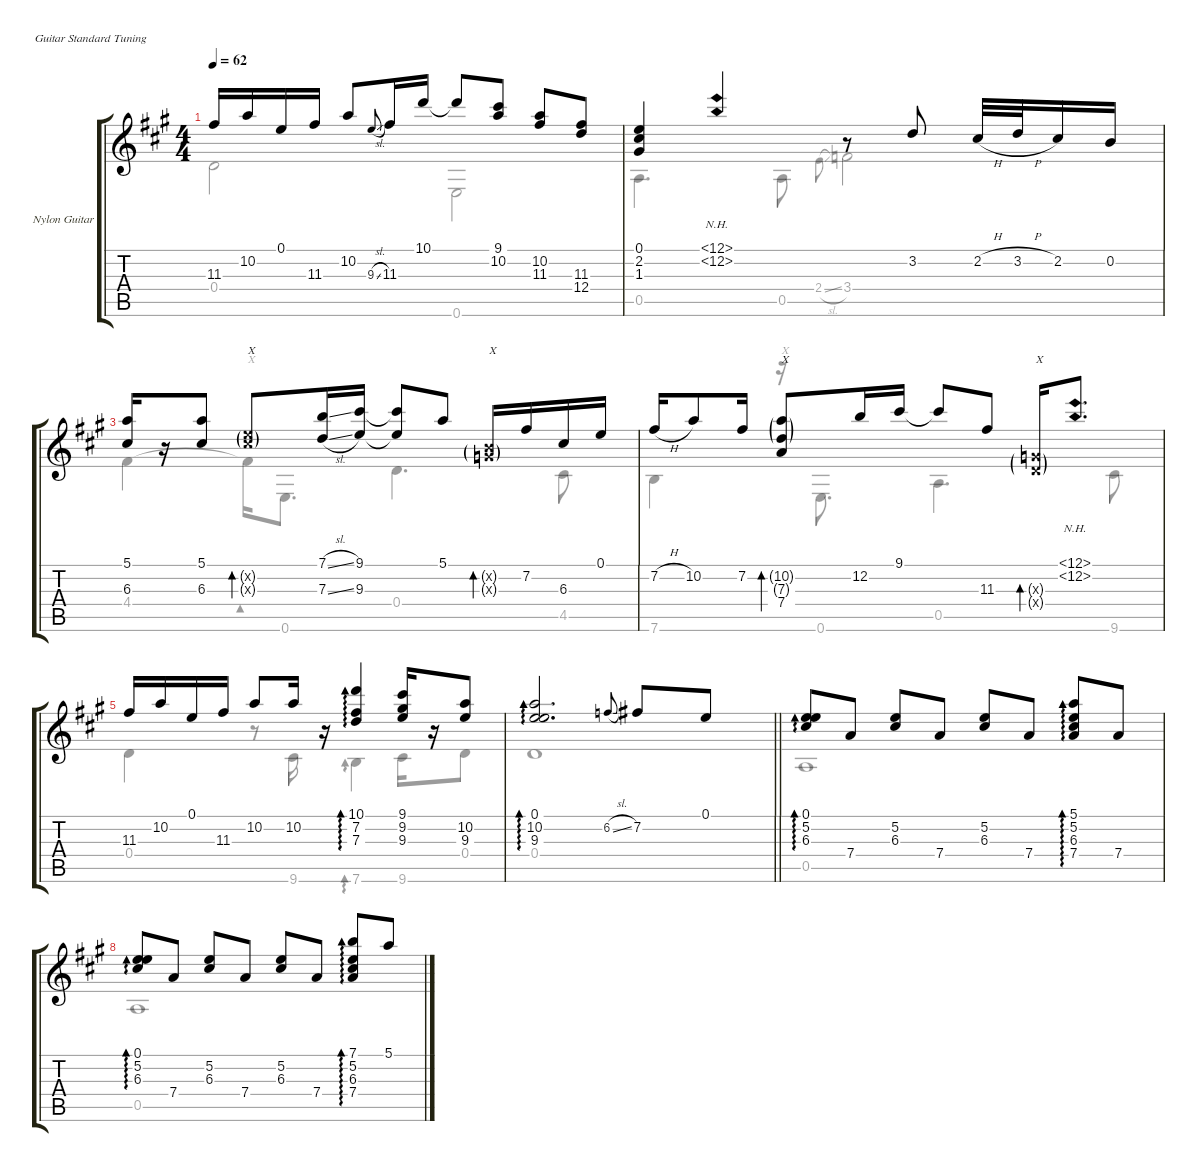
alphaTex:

\defaultSystemsLayout 4
\hideDynamics
\firstSystemTrackNameMode fullname
\firstSystemTrackNameOrientation horizontal
\extendBarLines
\defaultBarNumberDisplay FirstOfSystem
\track ("Nylon Guitar" "n.guit.") {instrument acousticguitarnylon}
\staff {score tabs}
\tuning (E4 B3 G3 D3 A2 E2)
\voice
\ts (4 4)
\tempo 62
\clef g2
\scale
0.356754
\ks a
11.3{acc #}.16{dy mf beam Up} 10.2{acc forcenatural}.16{beam Up} 0.1{acc forcenatural}.16{beam Up} 11.3{acc #}.16{beam Up} 10.2{acc forcenatural}.8{beam Up} 9.3{sl acc forcenatural}.8{gr onbeat beam Up} 11.3{acc #}.16{beam Up} 10.1{acc forcenatural}.16{beam Up} 10.1{t acc forcenatural}.8{beam Up} (9.1{acc #} 10.2{acc forcenatural}).8{beam Up} (10.2{acc forcenatural} 11.3{acc #}).8{beam Up} (11.3{acc #} 12.4{acc forcenatural}).8{beam Up} |
\scale
0.289556 (0.1{acc forcenatural} 2.2{acc #} 1.3{acc #}).4{beam Up} (12.2{nh acc forcenatural} 12.1{nh acc forcenatural}).4{beam Up} r.8{beam Up} 3.2{acc forcenatural}.8{beam Up} 2.2{h acc #}.32{beam Up} 3.2{h acc forcenatural}.32{beam Up} 2.2{acc #}.16{beam Up} 0.2{acc forcenatural}.16{beam Up} |
\scale
0.35369 (5.1{acc forcenatural} 6.3{acc #}).16{beam Up} r.16{beam Up} (6.3{acc #} 5.1{acc forcenatural}).8{beam Up} (5.2{g x acc forcenatural} 6.3{g x acc #}).8{bd 52 txt "X" beam Up} (7.1{sl acc forcenatural} 7.3{sl acc forcenatural}).16{beam Up} (9.1{acc #} 9.3{acc forcenatural}).16{beam Up} (9.1{t acc #} 9.3{t acc forcenatural}).8{beam Up} 5.1{acc forcenatural}.8{beam Up} (0.2{g x acc forcenatural} 0.3{g x acc forcenatural}).16{bd 51 txt "X" beam Up} 7.2{acc #}.16{beam Up} 6.3{acc #}.16{beam Up} 0.1{acc forcenatural}.16{beam Up} |
\scale
0.394302 7.2{h acc #}.16{beam Up} 10.2{acc forcenatural}.8{beam Up} 7.2{acc #}.16{beam Up} (10.2{g acc forcenatural} 7.3{g acc forcenatural} 7.4{acc forcenatural}).8{bd 49 txt "X" beam Up} 12.2{acc forcenatural}.16{beam Up} 9.1{acc #}.16{beam Up} 9.1{t acc #}.8{beam Up} 11.3{acc #}.8{beam Up} (0.4{g x acc forcenatural} 0.3{g x acc forcenatural}).16{bd 48 txt "X" beam Up} (12.2{nh acc forcenatural} 12.1{nh acc forcenatural}).8{d beam Up} |
\scale
0.391709 11.3{acc #}.16{beam Up} 10.2{acc forcenatural}.16{beam Up} 0.1{acc forcenatural}.16{beam Up} 11.3{acc #}.16{beam Up} 10.2{acc forcenatural}.8{beam Up} 10.2{acc forcenatural}.16{beam Up} r.16{beam Up} (10.1{acc forcenatural} 7.2{acc #} 7.3{acc forcenatural}).4{ad 0 beam Up} (9.1{acc #} 9.2{acc #} 9.3{acc forcenatural}).16{beam Up} r.16{beam Up} (9.3{acc forcenatural} 10.2{acc forcenatural}).8{beam Up} |
\scale
0.213989
\barLineRight lightlight
(9.3{acc forcenatural} 10.2{acc forcenatural} 0.1{acc forcenatural}).2{d ad 0 beam Up} 6.2{sl acc forcenatural}.8{gr onbeat beam Up} 7.2{acc #}.8{beam Up} 0.1{acc forcenatural}.8{beam Up} |
\scale
0.329676 (0.1{acc forcenatural} 5.2{acc forcenatural} 6.3{acc #}).8{ad 0 beam Up} 7.4{acc forcenatural}.8{beam Up} (6.3{acc #} 5.2{acc forcenatural}).8{beam Up} 7.4{acc forcenatural}.8{beam Up} (6.3{acc #} 5.2{acc forcenatural}).8{beam Up} 7.4{acc forcenatural}.8{beam Up} (6.3{acc #} 5.2{acc forcenatural} 5.1{acc forcenatural} 7.4{acc forcenatural}).8{ad 0 beam Up} 7.4{acc forcenatural}.8{beam Up} |
\scale
0.28583 (0.1{acc forcenatural} 5.2{acc forcenatural} 6.3{acc #}).8{ad 0 beam Up} 7.4{acc forcenatural}.8{beam Up} (6.3{acc #} 5.2{acc forcenatural}).8{beam Up} 7.4{acc forcenatural}.8{beam Up} (6.3{acc #} 5.2{acc forcenatural}).8{beam Up} 7.4{acc forcenatural}.8{beam Up} (6.3{acc #} 5.2{acc forcenatural} 7.1{acc forcenatural} 7.4{acc forcenatural}).8{ad 0 beam Up} 5.1{acc forcenatural}.8{beam Up}
\voice
\clef g2
\ottava regular
\simile none
\scale
0.356754
\ks a
0.4{acc forcenatural}.2{dy mf beam Down} 0.6{acc forcenatural}.2{beam Down} |
\scale
0.289556 0.5{acc forcenatural}.4{d beam Down} 0.5{acc forcenatural}.8{beam Down} 2.4{sl acc forcenatural}.8{gr onbeat beam Down} 3.4{acc forcenatural}.2{beam Down} |
\scale
0.35369 4.4{acc #}.4{beam Down} 4.4{t acc #}.16{bd 52 txt "X" beam Down} 0.6{acc forcenatural}.8{d beam Down} 0.4{acc forcenatural}.4{d beam Down} 4.5{acc #}.8{beam Down} |
\scale
0.394302 7.6{acc forcenatural}.4{beam Down} r.16{txt "X" beam Down} 0.6{acc forcenatural}.8{d beam Down} 0.5{acc forcenatural}.4{d beam Down} 9.6{acc #}.8{beam Down} |
\scale
0.391709 0.4{acc forcenatural}.4{beam Down} r.8{beam Down} 9.6{acc #}.16{beam Down} r.16{beam Down} 7.6{acc forcenatural}.4{ad 0 beam Down} 9.6{acc #}.16{beam Down} r.16{beam Down} 0.4{acc forcenatural}.8{beam Down} |
\scale
0.213989
\barLineRight lightlight
0.4{acc forcenatural}.1{beam Down} |
\scale
0.329676 0.5{acc forcenatural}.1{beam Down} |
\scale
0.28583 0.5{acc forcenatural}.1{beam Down}
